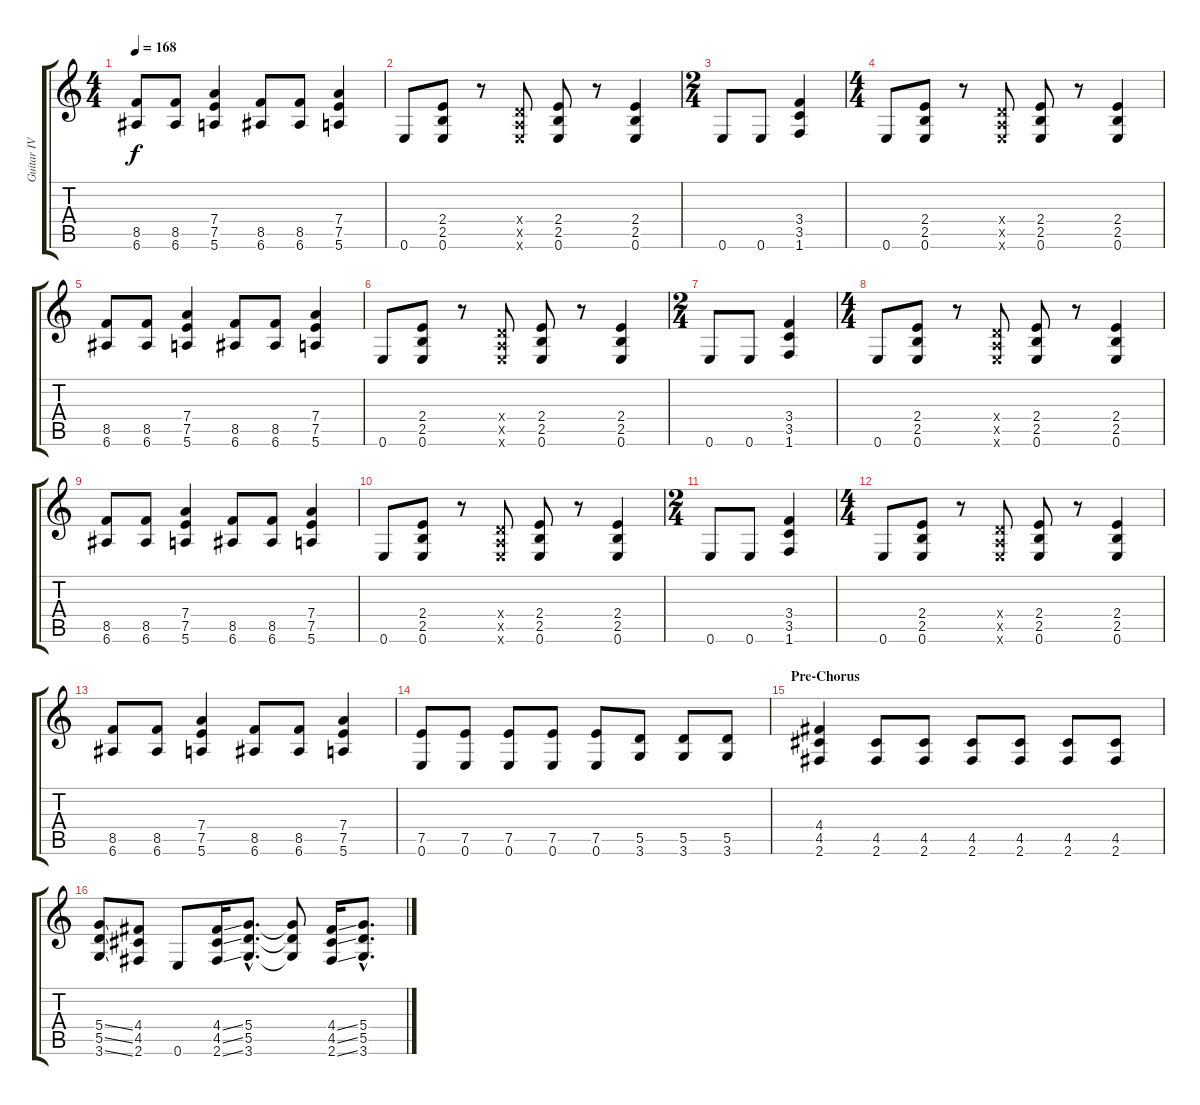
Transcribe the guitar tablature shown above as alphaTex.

\track ("Guitar IV" "Guitar IV") {instrument distortionguitar}
\staff {score tabs}
\tuning (E4 B3 G3 D3 A2 E2) {hide}
\ts (4 4)
\tempo 168
\clef g2
\ks c
(8.5 6.6).8{dy f} (8.5 6.6).8 (7.4 7.5 5.6).4 (8.5 6.6).8 (8.5 6.6).8 (7.4 7.5 5.6).4 |
0.6.8 (2.4 2.5 0.6).8 r.8 (0.4{x} 0.5{x} 0.6{x}).8 (2.4 2.5 0.6).8 r.8 (2.4 2.5 0.6).4 |
\ts (2 4)
0.6.8 0.6.8 (3.4 3.5 1.6).4 |
\ts (4 4)
0.6.8 (2.4 2.5 0.6).8 r.8 (0.4{x} 0.5{x} 0.6{x}).8 (2.4 2.5 0.6).8 r.8 (2.4 2.5 0.6).4 |
(8.5 6.6).8 (8.5 6.6).8 (7.4 7.5 5.6).4 (8.5 6.6).8 (8.5 6.6).8 (7.4 7.5 5.6).4 |
0.6.8 (2.4 2.5 0.6).8 r.8 (0.4{x} 0.5{x} 0.6{x}).8 (2.4 2.5 0.6).8 r.8 (2.4 2.5 0.6).4 |
\ts (2 4)
0.6.8 0.6.8 (3.4 3.5 1.6).4 |
\ts (4 4)
0.6.8 (2.4 2.5 0.6).8 r.8 (0.4{x} 0.5{x} 0.6{x}).8 (2.4 2.5 0.6).8 r.8 (2.4 2.5 0.6).4 |
(8.5 6.6).8 (8.5 6.6).8 (7.4 7.5 5.6).4 (8.5 6.6).8 (8.5 6.6).8 (7.4 7.5 5.6).4 |
0.6.8 (2.4 2.5 0.6).8 r.8 (0.4{x} 0.5{x} 0.6{x}).8 (2.4 2.5 0.6).8 r.8 (2.4 2.5 0.6).4 |
\ts (2 4)
0.6.8 0.6.8 (3.4 3.5 1.6).4 |
\ts (4 4)
0.6.8 (2.4 2.5 0.6).8 r.8 (0.4{x} 0.5{x} 0.6{x}).8 (2.4 2.5 0.6).8 r.8 (2.4 2.5 0.6).4 |
(8.5 6.6).8 (8.5 6.6).8 (7.4 7.5 5.6).4 (8.5 6.6).8 (8.5 6.6).8 (7.4 7.5 5.6).4 |
(7.5 0.6).8 (7.5 0.6).8 (7.5 0.6).8 (7.5 0.6).8 (7.5 0.6).8 (5.5 3.6).8 (5.5 3.6).8 (5.5 3.6).8 |
\section ("" "Pre-Chorus")
(4.4 4.5 2.6).4 (4.5 2.6).8 (4.5 2.6).8 (4.5 2.6).8 (4.5 2.6).8 (4.5 2.6).8 (4.5 2.6).8 |
(5.4{ss} 5.5{ss} 3.6{ss}).8 (4.4 4.5 2.6).8 0.6.8 (4.4{ss} 4.5{ss} 2.6{ss}).16 (5.4{hac} 5.5{hac} 3.6{hac}).8{d} (5.4{t} 5.5{t} 3.6{t}).8 (4.4{ss} 4.5{ss} 2.6{ss}).16 (5.4{hac} 5.5{hac} 3.6{hac}).8{d}
